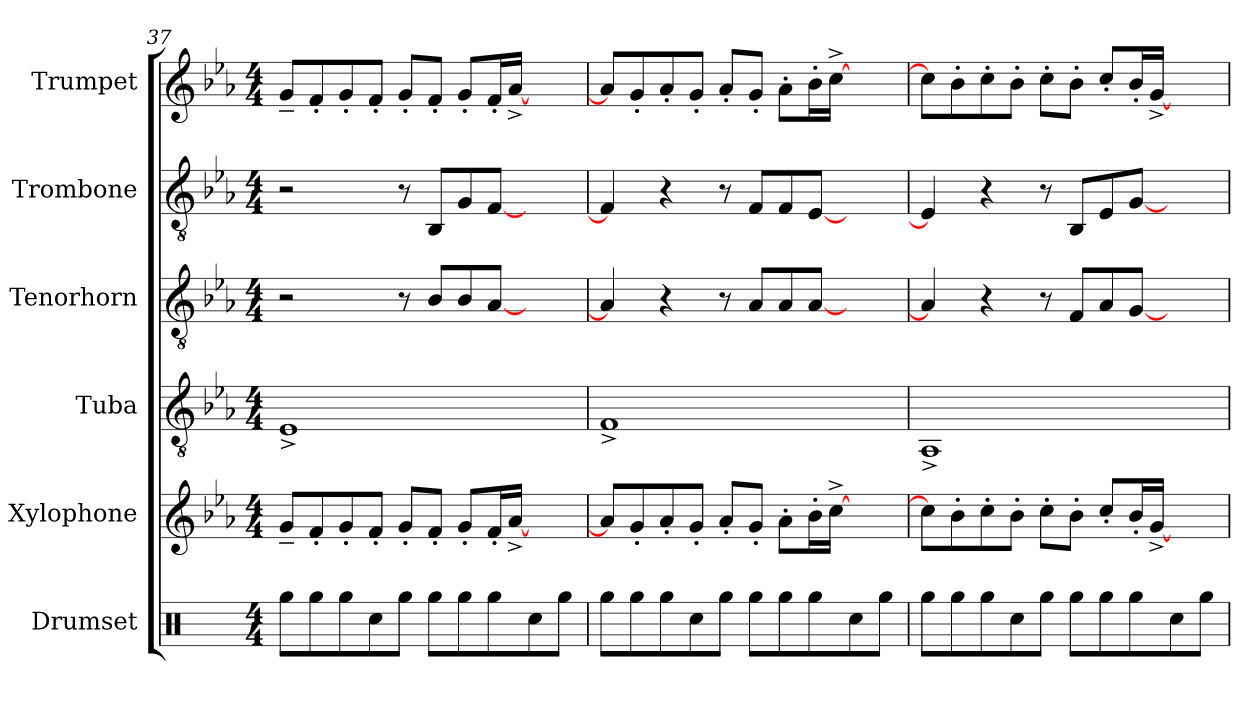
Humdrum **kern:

**kern	**kern	**kern	**kern	**kern	**kern
*part6	*part5	*part4	*part3	*part2	*part1
*staff6	*staff5	*staff4	*staff3	*staff2	*staff1
*I"Drumset	*I"Xylophone	*I"Tuba	*I"Tenorhorn	*I"Trombone	*I"Trumpet
*I'D. Set	*I'Xyl.	*I'Tba.	*I'Tenh.	*I'Tbn.	*I'Tpt.
*clefX	*clefG2	*clefGv2	*clefGv2	*clefGv2	*clefG2
*	*ITrd-7c-12	*	*	*	*
*k[]	*k[b-e-a-]	*k[b-e-a-]	*k[b-e-a-]	*k[b-e-a-]	*k[b-e-a-]
*M4/4	*M4/4	*M4/4	*M4/4	*M4/4	*M4/4
=37	=37	=37	=37	=37	=37
8RggL	8gg~L	1E-^	2r	2r	8g~L
8Rgg	8ff'	.	.	.	8f'
8Rgg	8gg'	.	.	.	8g'
8Rcc	8ff'J	.	.	.	8f'J
8RggJ	8gg'L	.	8r	8r	8g'L
8RggL	8ff'J	.	8B-L	8BB-L	8f'J
8Rgg	8gg'L	.	8B-	8G	8g'L
8Rgg	16ff'L	.	[8A-J	[8FJ	16f'L
.	[16aa-^JJ	.	.	.	[16a-^JJ
8Rcc	4ryy	4ryy	4ryy	4ryy	4ryy
8RggJ	.	.	.	.	.
=38	=38	=38	=38	=38	=38
8RggL	8aa-L]	1F^	4A-]	4F]	8a-L]
8Rgg	8gg'	.	.	.	8g'
8Rgg	8aa-'	.	4r	4r	8a-'
8Rcc	8gg'J	.	.	.	8g'J
8RggJ	8aa-'L	.	8r	8r	8a-'L
8RggL	8gg'J	.	8A-L	8FL	8g'J
8Rgg	8aa-'L	.	8A-	8F	8a-'L
8Rgg	16bb-'L	.	[8A-J	[8E-J	16b-'L
.	[16ccc^JJ	.	.	.	[16cc^JJ
8Rcc	4ryy	4ryy	4ryy	4ryy	4ryy
8RggJ	.	.	.	.	.
=39	=39	=39	=39	=39	=39
8RggL	8cccL]	1AA-^	4A-]	4E-]	8ccL]
8Rgg	8bb-'	.	.	.	8b-'
8Rgg	8ccc'	.	4r	4r	8cc'
8Rcc	8bb-'J	.	.	.	8b-'J
8RggJ	8ccc'L	.	8r	8r	8cc'L
8RggL	8bb-'J	.	8FL	8BB-L	8b-'J
8Rgg	8ccc'L	.	8A-	8E-	8cc'L
8Rgg	16bb-'L	.	[8GJ	[8GJ	16b-'L
.	[16gg^JJ	.	.	.	[16g^JJ
8Rcc	4ryy	4ryy	4ryy	4ryy	4ryy
8RggJ	.	.	.	.	.
=	=	=	=	=	=
*-	*-	*-	*-	*-	*-
